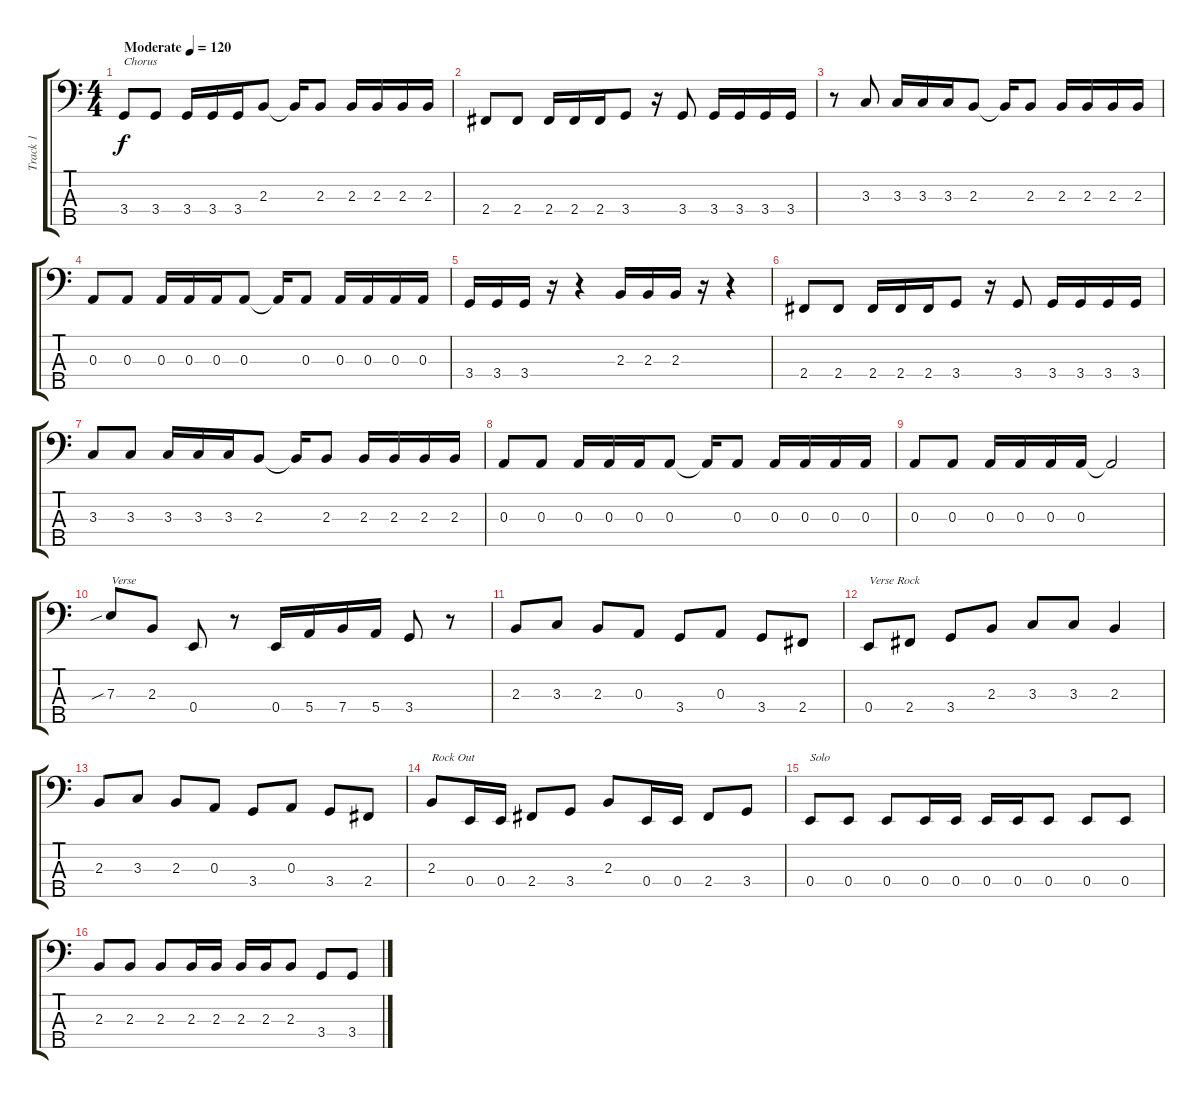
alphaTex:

\track ("Track 1" "Track 1") {instrument acousticguitarsteel}
\staff {score tabs}
\tuning (G2 D2 A1 E1 B0) {hide}
\ts (4 4)
\tempo (120 "Moderate")
\clef f4
\ks c
3.4.8{txt "Chorus" dy f instrument acousticguitarsteel} 3.4.8 3.4.16 3.4.16 3.4.16 2.3.8 2.3{t}.16 2.3.8 2.3.16 2.3.16 2.3.16 2.3.16 |
2.4.8 2.4.8 2.4.16 2.4.16 2.4.16 3.4.8 r.16 3.4.8 3.4.16 3.4.16 3.4.16 3.4.16 |
r.8 3.3.8 3.3.16 3.3.16 3.3.16 2.3.8 2.3{t}.16 2.3.8 2.3.16 2.3.16 2.3.16 2.3.16 |
0.3.8 0.3.8 0.3.16 0.3.16 0.3.16 0.3.8 0.3{t}.16 0.3.8 0.3.16 0.3.16 0.3.16 0.3.16 |
3.4.16 3.4.16 3.4.16 r.16 r.4 2.3.16 2.3.16 2.3.16 r.16 r.4 |
2.4.8 2.4.8 2.4.16 2.4.16 2.4.16 3.4.8 r.16 3.4.8 3.4.16 3.4.16 3.4.16 3.4.16 |
3.3.8 3.3.8 3.3.16 3.3.16 3.3.16 2.3.8 2.3{t}.16 2.3.8 2.3.16 2.3.16 2.3.16 2.3.16 |
0.3.8 0.3.8 0.3.16 0.3.16 0.3.16 0.3.8 0.3{t}.16 0.3.8 0.3.16 0.3.16 0.3.16 0.3.16 |
0.3.8 0.3.8 0.3.16 0.3.16 0.3.16 0.3.16 0.3{t}.2 |
7.3{sib}.8{txt "Verse"} 2.3.8 0.4.8 r.8 0.4.16 5.4.16 7.4.16 5.4.16 3.4.8 r.8 |
2.3.8 3.3.8 2.3.8 0.3.8 3.4.8 0.3.8 3.4.8 2.4.8 |
0.4.8{txt "Verse Rock"} 2.4.8 3.4.8 2.3.8 3.3.8 3.3.8 2.3.4 |
2.3.8 3.3.8 2.3.8 0.3.8 3.4.8 0.3.8 3.4.8 2.4.8 |
2.3.8{txt "Rock Out"} 0.4.16 0.4.16 2.4.8 3.4.8 2.3.8 0.4.16 0.4.16 2.4.8 3.4.8 |
0.4.8{txt "Solo"} 0.4.8 0.4.8 0.4.16 0.4.16 0.4.16 0.4.16 0.4.8 0.4.8 0.4.8 |
2.3.8 2.3.8 2.3.8 2.3.16 2.3.16 2.3.16 2.3.16 2.3.8 3.4.8 3.4.8
